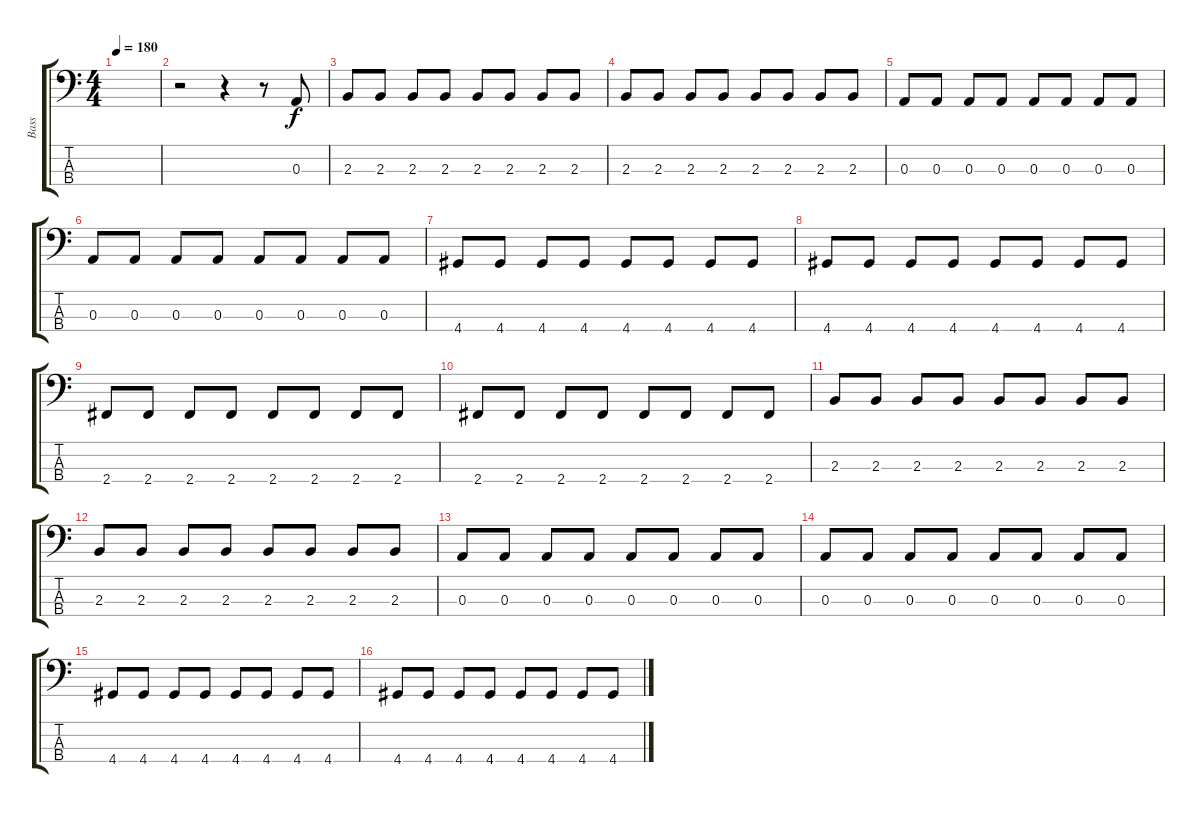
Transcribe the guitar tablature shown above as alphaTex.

\track ("Bass" "Bass") {instrument electricbasspick}
\staff {score tabs}
\tuning (G2 D2 A1 E1) {hide}
\ts (4 4)
\tempo 180
\clef f4
\ks c
|
r.2 r.4 r.8 0.3.8 |
2.3.8 2.3.8 2.3.8 2.3.8 2.3.8 2.3.8 2.3.8 2.3.8 |
2.3.8 2.3.8 2.3.8 2.3.8 2.3.8 2.3.8 2.3.8 2.3.8 |
0.3.8 0.3.8 0.3.8 0.3.8 0.3.8 0.3.8 0.3.8 0.3.8 |
0.3.8 0.3.8 0.3.8 0.3.8 0.3.8 0.3.8 0.3.8 0.3.8 |
4.4.8 4.4.8 4.4.8 4.4.8 4.4.8 4.4.8 4.4.8 4.4.8 |
4.4.8 4.4.8 4.4.8 4.4.8 4.4.8 4.4.8 4.4.8 4.4.8 |
2.4.8 2.4.8 2.4.8 2.4.8 2.4.8 2.4.8 2.4.8 2.4.8 |
2.4.8 2.4.8 2.4.8 2.4.8 2.4.8 2.4.8 2.4.8 2.4.8 |
2.3.8 2.3.8 2.3.8 2.3.8 2.3.8 2.3.8 2.3.8 2.3.8 |
2.3.8 2.3.8 2.3.8 2.3.8 2.3.8 2.3.8 2.3.8 2.3.8 |
0.3.8 0.3.8 0.3.8 0.3.8 0.3.8 0.3.8 0.3.8 0.3.8 |
0.3.8 0.3.8 0.3.8 0.3.8 0.3.8 0.3.8 0.3.8 0.3.8 |
4.4.8 4.4.8 4.4.8 4.4.8 4.4.8 4.4.8 4.4.8 4.4.8 |
4.4.8 4.4.8 4.4.8 4.4.8 4.4.8 4.4.8 4.4.8 4.4.8
